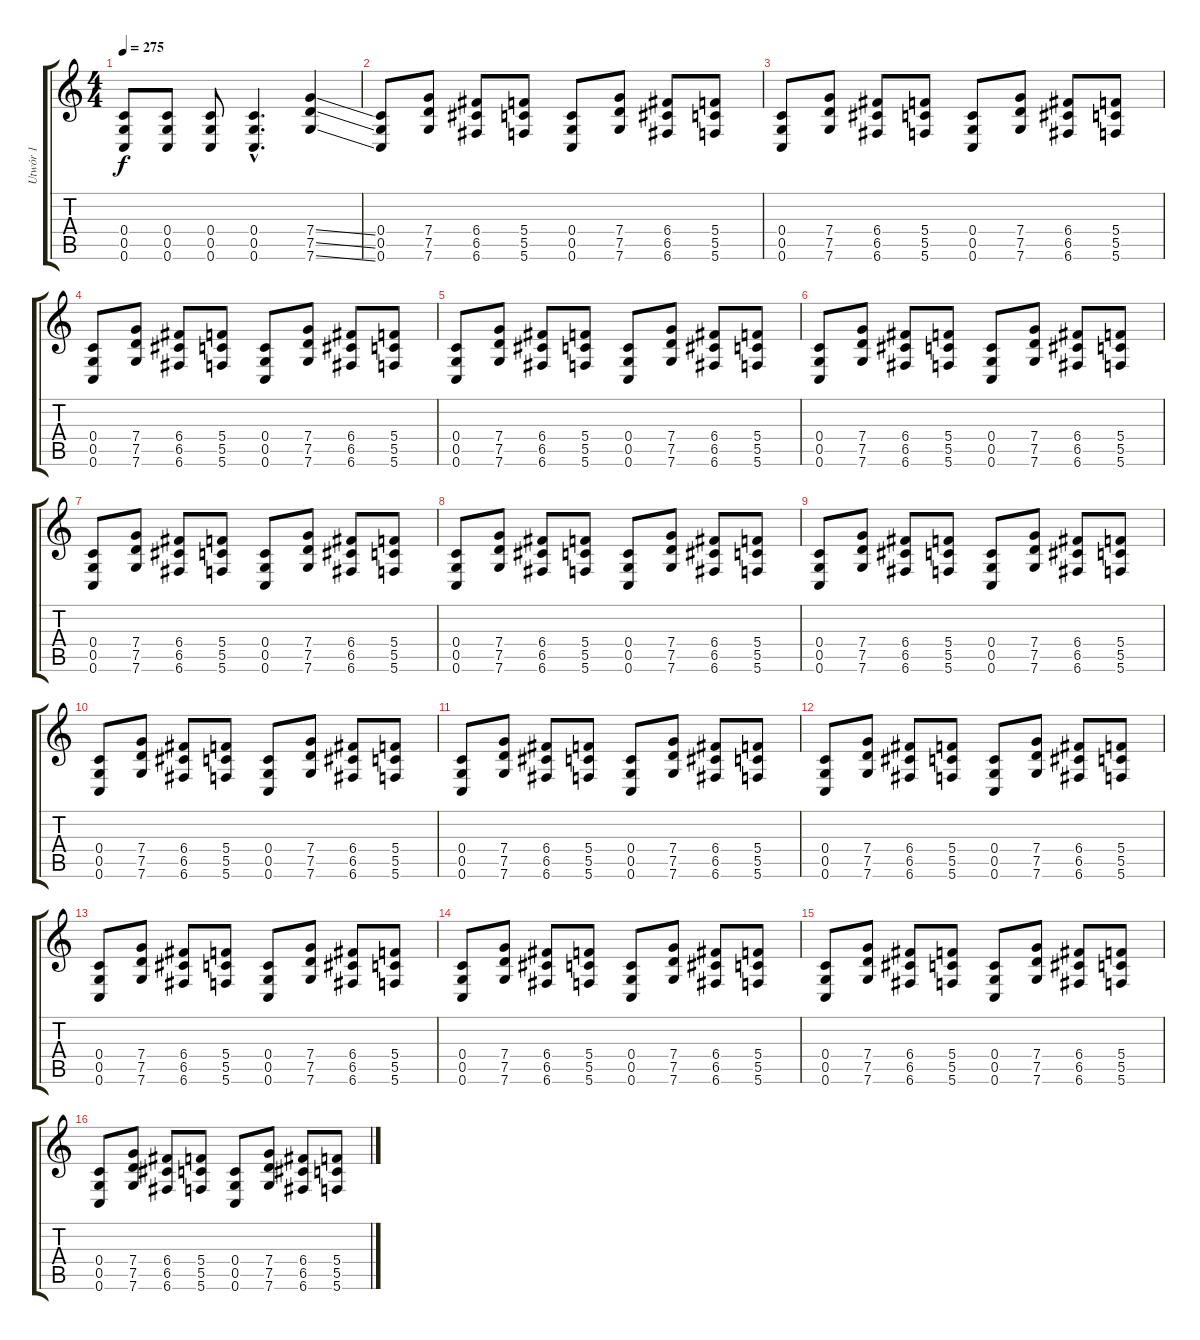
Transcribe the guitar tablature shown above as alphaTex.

\track ("Utwór 1" "Utwór 1") {instrument distortionguitar}
\staff {score tabs}
\tuning (D4 A3 F3 C3 G2 C2) {hide}
\ts (4 4)
\tempo 275
\clef g2
\ks c
(0.4 0.5 0.6).8{dy f} (0.4 0.5 0.6).8 (0.4 0.5 0.6).8 (0.4{hac} 0.5{hac} 0.6{hac}).4{d} (7.4{ss} 7.5{ss} 7.6{ss}).4 |
(0.4 0.5 0.6).8 (7.4 7.5 7.6).8 (6.4 6.5 6.6).8 (5.4 5.5 5.6).8 (0.4 0.5 0.6).8 (7.4 7.5 7.6).8 (6.4 6.5 6.6).8 (5.4 5.5 5.6).8 |
(0.4 0.5 0.6).8 (7.4 7.5 7.6).8 (6.4 6.5 6.6).8 (5.4 5.5 5.6).8 (0.4 0.5 0.6).8 (7.4 7.5 7.6).8 (6.4 6.5 6.6).8 (5.4 5.5 5.6).8 |
(0.4 0.5 0.6).8 (7.4 7.5 7.6).8 (6.4 6.5 6.6).8 (5.4 5.5 5.6).8 (0.4 0.5 0.6).8 (7.4 7.5 7.6).8 (6.4 6.5 6.6).8 (5.4 5.5 5.6).8 |
(0.4 0.5 0.6).8 (7.4 7.5 7.6).8 (6.4 6.5 6.6).8 (5.4 5.5 5.6).8 (0.4 0.5 0.6).8 (7.4 7.5 7.6).8 (6.4 6.5 6.6).8 (5.4 5.5 5.6).8 |
(0.4 0.5 0.6).8 (7.4 7.5 7.6).8 (6.4 6.5 6.6).8 (5.4 5.5 5.6).8 (0.4 0.5 0.6).8 (7.4 7.5 7.6).8 (6.4 6.5 6.6).8 (5.4 5.5 5.6).8 |
(0.4 0.5 0.6).8 (7.4 7.5 7.6).8 (6.4 6.5 6.6).8 (5.4 5.5 5.6).8 (0.4 0.5 0.6).8 (7.4 7.5 7.6).8 (6.4 6.5 6.6).8 (5.4 5.5 5.6).8 |
(0.4 0.5 0.6).8 (7.4 7.5 7.6).8 (6.4 6.5 6.6).8 (5.4 5.5 5.6).8 (0.4 0.5 0.6).8 (7.4 7.5 7.6).8 (6.4 6.5 6.6).8 (5.4 5.5 5.6).8 |
(0.4 0.5 0.6).8 (7.4 7.5 7.6).8 (6.4 6.5 6.6).8 (5.4 5.5 5.6).8 (0.4 0.5 0.6).8 (7.4 7.5 7.6).8 (6.4 6.5 6.6).8 (5.4 5.5 5.6).8 |
(0.4 0.5 0.6).8 (7.4 7.5 7.6).8 (6.4 6.5 6.6).8 (5.4 5.5 5.6).8 (0.4 0.5 0.6).8 (7.4 7.5 7.6).8 (6.4 6.5 6.6).8 (5.4 5.5 5.6).8 |
(0.4 0.5 0.6).8 (7.4 7.5 7.6).8 (6.4 6.5 6.6).8 (5.4 5.5 5.6).8 (0.4 0.5 0.6).8 (7.4 7.5 7.6).8 (6.4 6.5 6.6).8 (5.4 5.5 5.6).8 |
(0.4 0.5 0.6).8 (7.4 7.5 7.6).8 (6.4 6.5 6.6).8 (5.4 5.5 5.6).8 (0.4 0.5 0.6).8 (7.4 7.5 7.6).8 (6.4 6.5 6.6).8 (5.4 5.5 5.6).8 |
(0.4 0.5 0.6).8 (7.4 7.5 7.6).8 (6.4 6.5 6.6).8 (5.4 5.5 5.6).8 (0.4 0.5 0.6).8 (7.4 7.5 7.6).8 (6.4 6.5 6.6).8 (5.4 5.5 5.6).8 |
(0.4 0.5 0.6).8 (7.4 7.5 7.6).8 (6.4 6.5 6.6).8 (5.4 5.5 5.6).8 (0.4 0.5 0.6).8 (7.4 7.5 7.6).8 (6.4 6.5 6.6).8 (5.4 5.5 5.6).8 |
(0.4 0.5 0.6).8 (7.4 7.5 7.6).8 (6.4 6.5 6.6).8 (5.4 5.5 5.6).8 (0.4 0.5 0.6).8 (7.4 7.5 7.6).8 (6.4 6.5 6.6).8 (5.4 5.5 5.6).8 |
(0.4 0.5 0.6).8 (7.4 7.5 7.6).8 (6.4 6.5 6.6).8 (5.4 5.5 5.6).8 (0.4 0.5 0.6).8 (7.4 7.5 7.6).8 (6.4 6.5 6.6).8 (5.4 5.5 5.6).8
